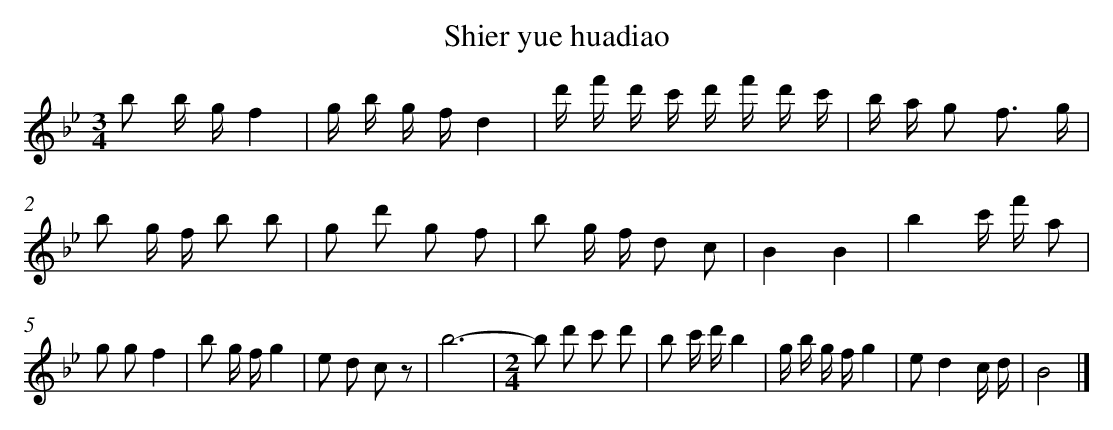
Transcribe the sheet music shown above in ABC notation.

X:1
T: Shier yue huadiao
L: 1/16
M: 3/4
K: Bb
b2 b gf4 [I:setbarnb 1]|
g b g fd4 |
d' f' d' c' d' f' d' c' |
b a g2 f3 g |
b2 g f b2 b2 |
g2 d'2 g2 f2 |
b2 g f d2 c2 |
B4B4 |
b4c' f' a2 |
g2 g2f4 |
b2 g fg4 |
e2 d2 c2 z2 |
b12- |
[M:2/4]b2 d'2 c'2 d'2 |
b2 c' d'b4 |
g b g fg4 |
e2d4c d |
B8 |]
